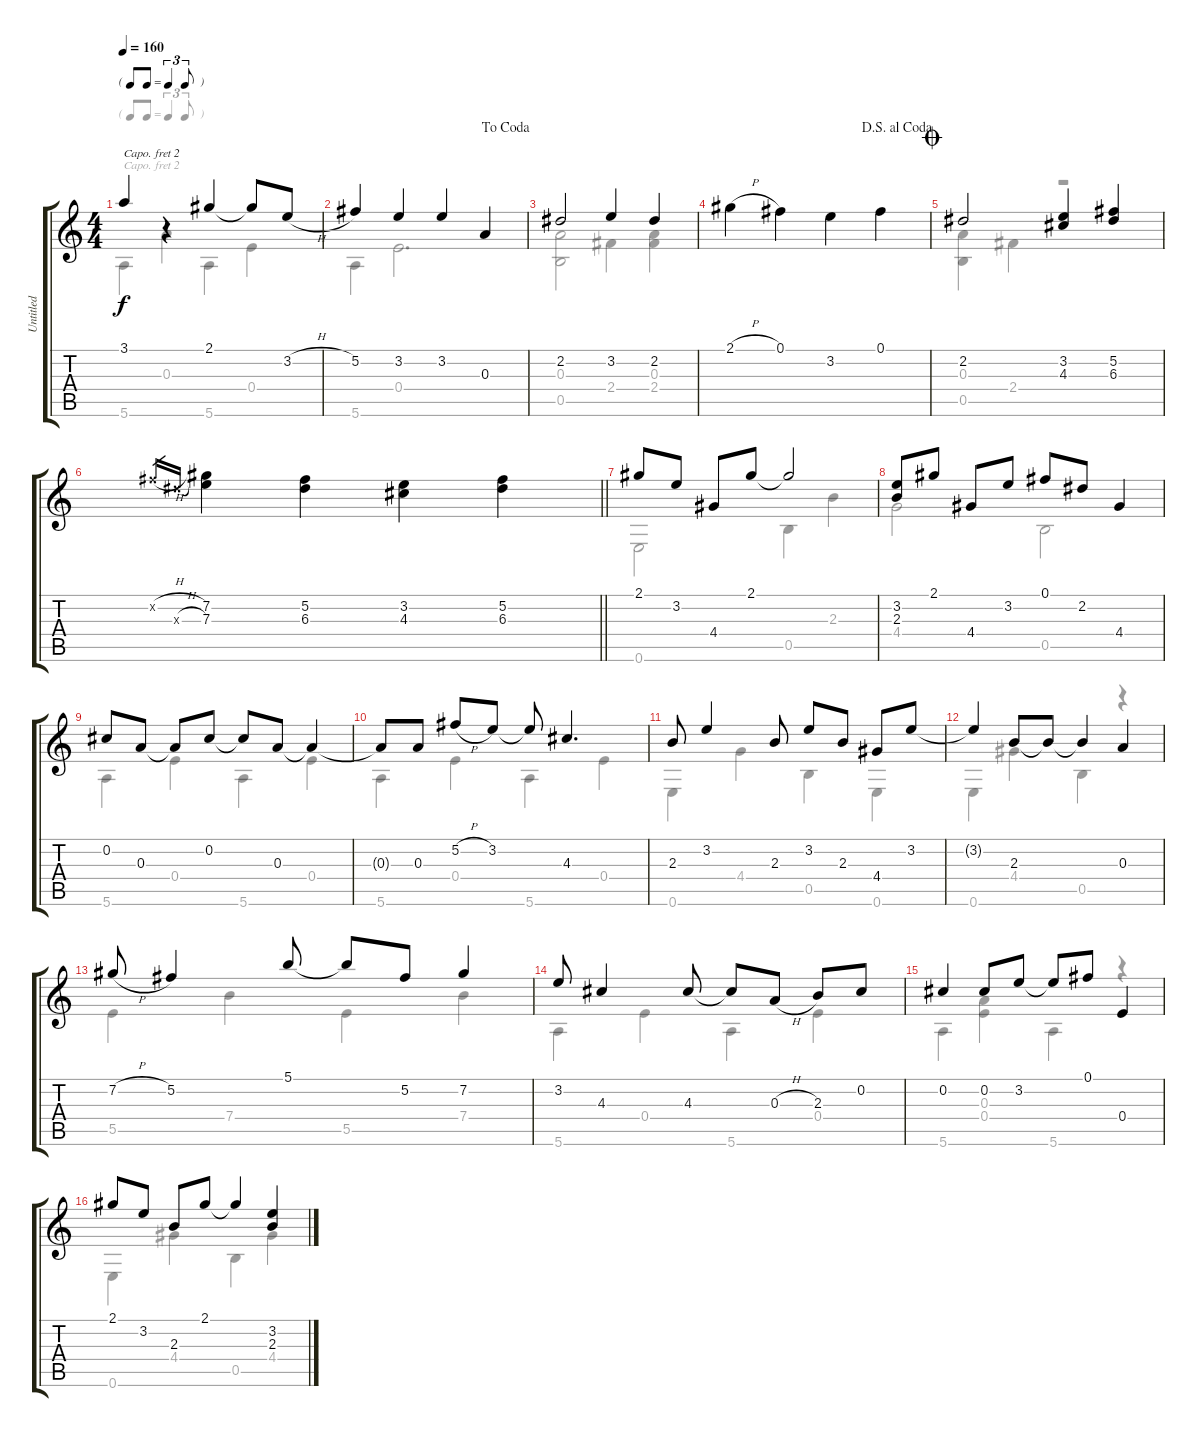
\track ("Untitled" "Untitled") {instrument acousticguitarsteel}
\staff {score tabs}
\capo 2
\tuning (E4 B3 G3 D3 A2 D2) {hide}
\voice
\ts (4 4)
\tf triplet8th
\tempo 160
\clef g2
\ks c
3.1.4{dy f} r.4 2.1.4 2.1{t}.8 3.2{h}.8 |
\jump dacoda
5.2.4 3.2.4 3.2.4 0.3.4 |
2.2.2 3.2.4 2.2.4 |
\jump dalsegnoalcoda
2.1{h}.4 0.1.4 3.2.4 0.1.4 |
\jump coda
2.2.2 (3.2 4.3).4 (5.2 6.3).4 |
\barLineRight lightlight
5.2{h x}.16{gr} 6.3{h x}.16{gr} (7.2 7.3).4 (5.2 6.3).4 (3.2 4.3).4 (5.2 6.3).4 |
2.1.8 3.2.8 4.4.8 2.1.8 2.1{t}.2 |
(3.2 2.3).8 2.1.8 4.4.8 3.2.8 0.1.8 2.2.8 4.4.4 |
0.2.8 0.3.8 0.3{t}.8 0.2.8 0.2{t}.8 0.3.8 0.3{t}.4 |
0.3{t}.8 0.3.8 5.2{h}.8 3.2.8 3.2{t}.8 4.3.4{d} |
2.3.8 3.2.4 2.3.8 3.2.8 2.3.8 4.4.8 3.2.8 |
3.2{t}.4 2.3.8 2.3{t}.8 2.3{t}.4 0.3.4 |
7.2{h}.8 5.2.4 5.1.8 5.1{t}.8 5.2.8 7.2.4 |
3.2.8 4.3.4 4.3.8 4.3{t}.8 0.3{h}.8 2.3.8 0.2.8 |
0.2.4 0.2.8 3.2.8 3.2{t}.8 0.1.8 0.4.4 |
2.1.8 3.2.8 2.3.8 2.1.8 2.1{t}.4 (3.2 2.3).4
\voice
\clef g2
\ottava regular
\simile none
\ks c
5.6.4{dy f} 0.3.4 5.6.4 0.4.4 |
5.6.4 0.4.2{d} |
(0.3 0.5).2 2.4.4 (0.3 2.4).4 |
|
(0.3 0.5).4 2.4.4 r.2 |
\barLineRight lightlight
|
0.6.2 0.5.4 2.3.4 |
4.4.2 0.5.2 |
5.6.4 0.4.4 5.6.4 0.4.4 |
5.6.4 0.4.4 5.6.4 0.4.4 |
0.6.4 4.4.4 0.5.4 0.6.4 |
0.6.4 4.4.4 0.5.4 r.4 |
5.5.4 7.4.4 5.5.4 7.4.4 |
5.6.4 0.4.4 5.6.4 0.4.4 |
5.6.4 (0.3 0.4).4 5.6.4 r.4 |
0.6.4 4.4.4 0.5.4 4.4.4
